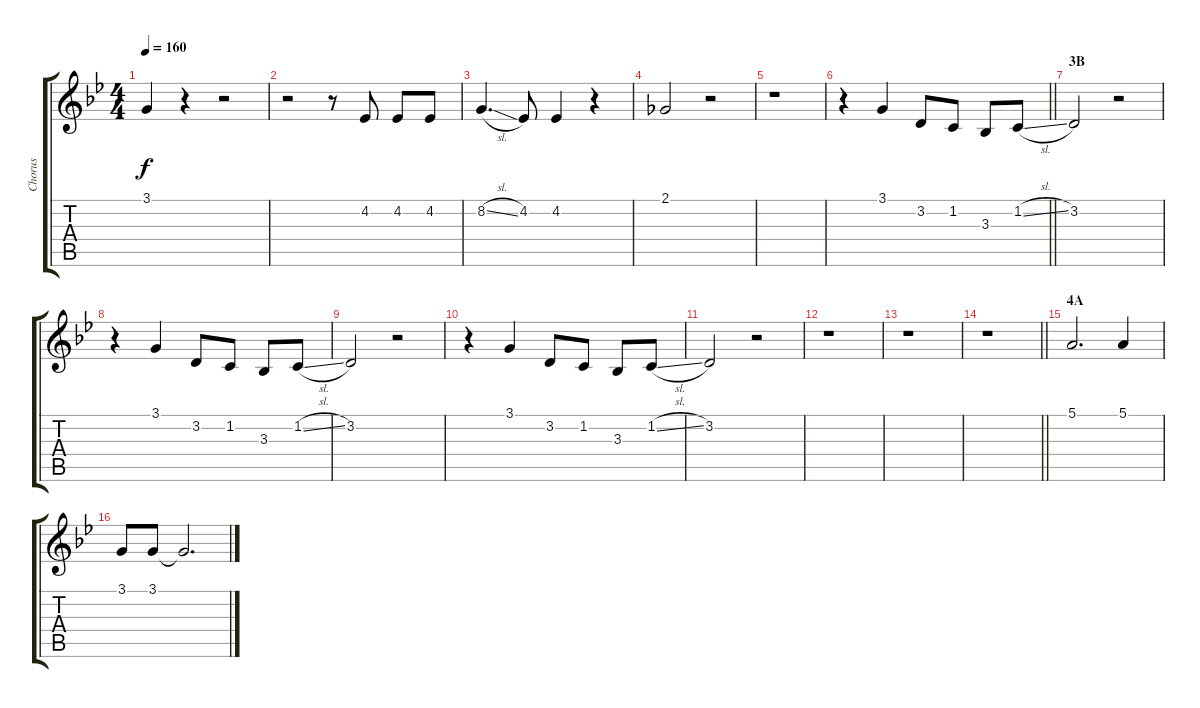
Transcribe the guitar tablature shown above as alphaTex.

\track ("Chorus" "Chorus") {instrument voiceoohs}
\staff {score tabs}
\tuning (E4 B3 G3 D3 A2 E2) {hide}
\ts (4 4)
\tempo 160
\clef g2
\ks bb
3.1{t}.4{dy f} r.4 r.2 |
r.2 r.8 4.2.8 4.2.8 4.2.8 |
8.2{sl}.4{d} 4.2.8 4.2.4 r.4 |
2.1.2 r.2 |
r.1 |
\barLineRight lightlight
r.4 3.1.4 3.2.8 1.2.8 3.3.8 1.2{sl}.8 |
\section ("" "3B")
3.2.2 r.2 |
r.4 3.1.4 3.2.8 1.2.8 3.3.8 1.2{sl}.8 |
3.2.2 r.2 |
r.4 3.1.4 3.2.8 1.2.8 3.3.8 1.2{sl}.8 |
3.2.2 r.2 |
r.1 |
r.1 |
\barLineRight lightlight
r.1 |
\section ("" "4A")
5.1.2{d} 5.1.4 |
3.1.8 3.1.8 3.1{t}.2{d}
